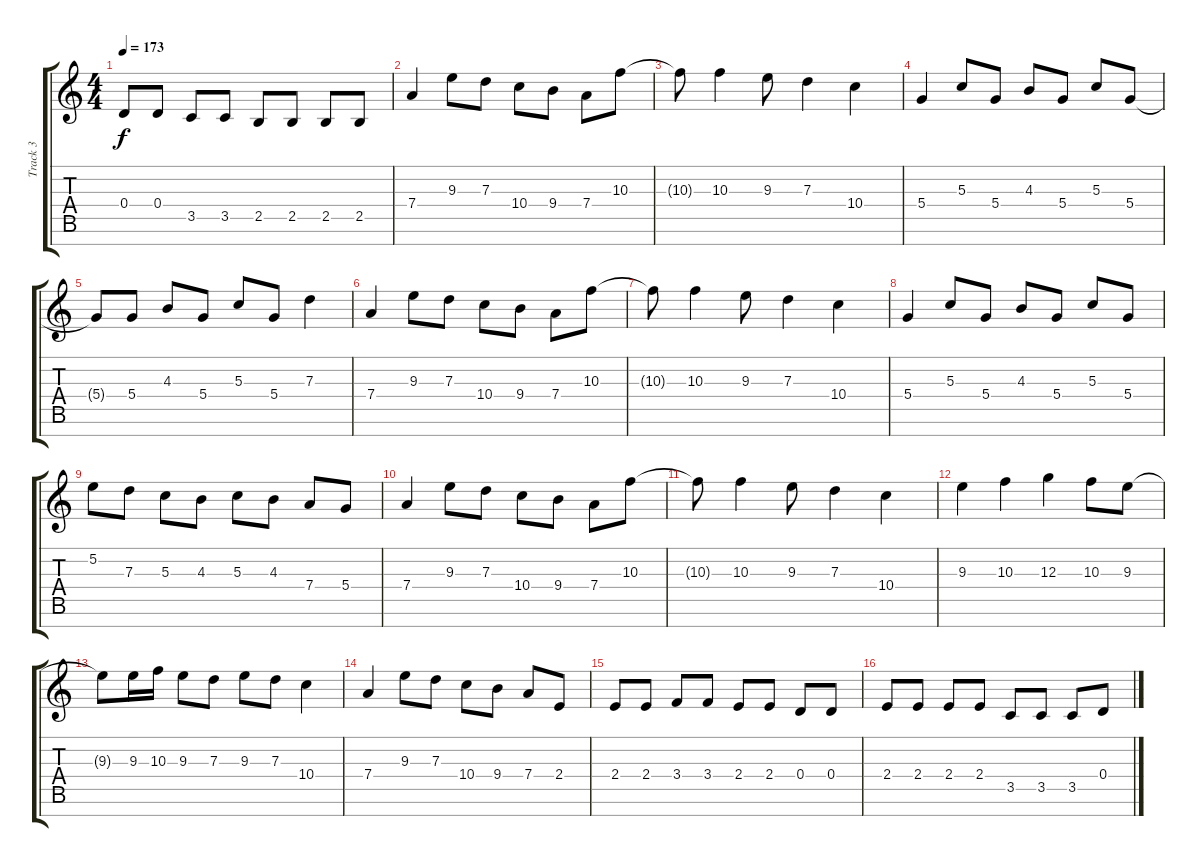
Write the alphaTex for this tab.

\track ("Track 3" "Track 3") {instrument distortionguitar}
\staff {score tabs}
\tuning (E4 B3 G3 D3 A2 E2 B1) {hide}
\ts (4 4)
\tempo 173
\clef g2
\ks c
0.4.8{dy f} 0.4.8 3.5.8 3.5.8 2.5.8 2.5.8 2.5.8 2.5.8 |
7.4.4 9.3.8 7.3.8 10.4.8 9.4.8 7.4.8 10.3.8 |
10.3{t}.8 10.3.4 9.3.8 7.3.4 10.4.4 |
5.4.4 5.3.8 5.4.8 4.3.8 5.4.8 5.3.8 5.4.8 |
5.4{t}.8 5.4.8 4.3.8 5.4.8 5.3.8 5.4.8 7.3.4 |
7.4.4 9.3.8 7.3.8 10.4.8 9.4.8 7.4.8 10.3.8 |
10.3{t}.8 10.3.4 9.3.8 7.3.4 10.4.4 |
5.4.4 5.3.8 5.4.8 4.3.8 5.4.8 5.3.8 5.4.8 |
5.2.8 7.3.8 5.3.8 4.3.8 5.3.8 4.3.8 7.4.8 5.4.8 |
7.4.4 9.3.8 7.3.8 10.4.8 9.4.8 7.4.8 10.3.8 |
10.3{t}.8 10.3.4 9.3.8 7.3.4 10.4.4 |
9.3.4 10.3.4 12.3.4 10.3.8 9.3.8 |
9.3{t}.8 9.3.16 10.3.16 9.3.8 7.3.8 9.3.8 7.3.8 10.4.4 |
7.4.4 9.3.8 7.3.8 10.4.8 9.4.8 7.4.8 2.4.8 |
2.4.8 2.4.8 3.4.8 3.4.8 2.4.8 2.4.8 0.4.8 0.4.8 |
2.4.8 2.4.8 2.4.8 2.4.8 3.5.8 3.5.8 3.5.8 0.4.8
